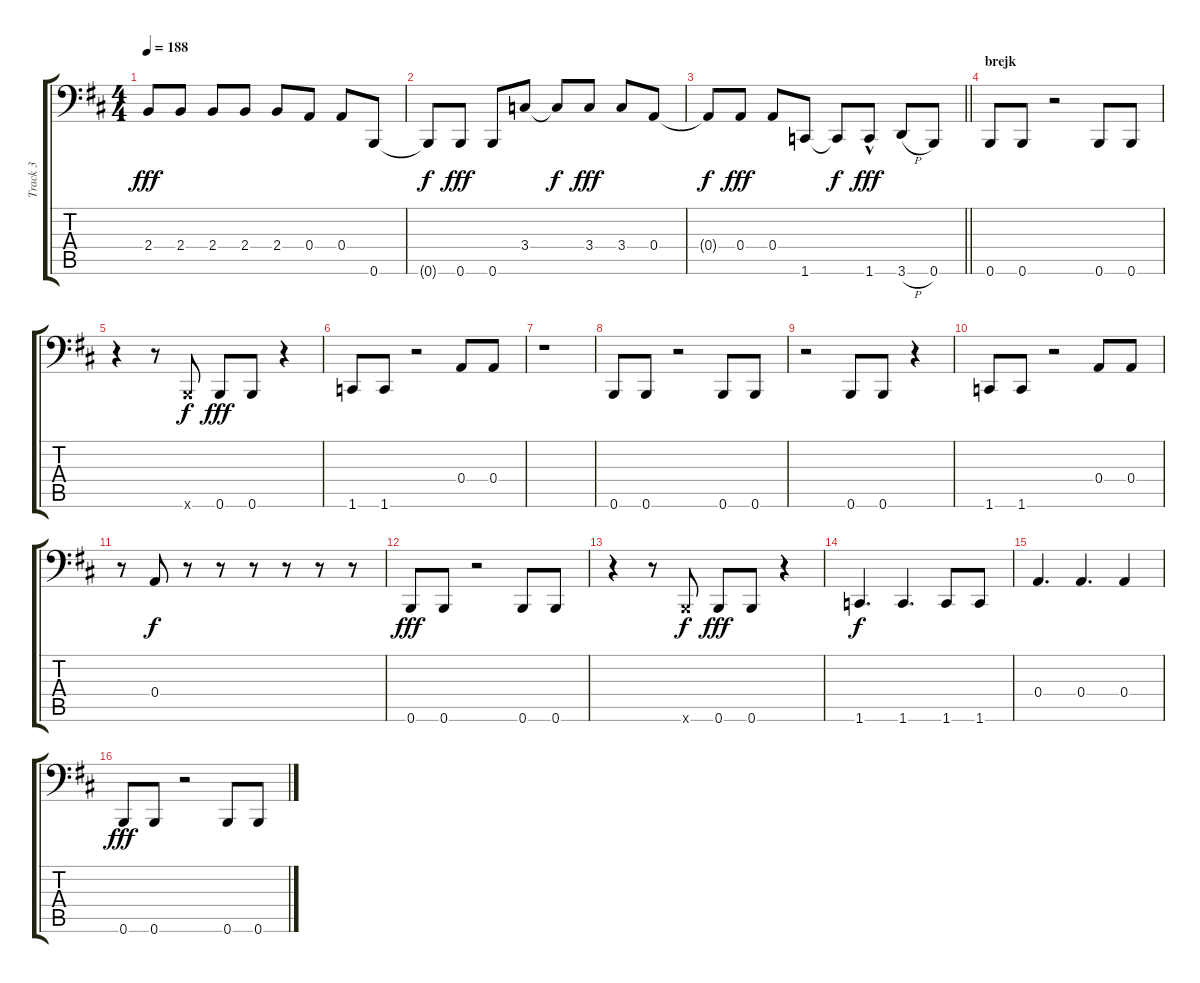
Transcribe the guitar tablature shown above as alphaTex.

\track ("Track 3" "Track 3") {instrument electricbassfinger}
\staff {score tabs}
\tuning (C3 G2 D2 A1 E1 B0) {hide}
\ts (4 4)
\tempo 188
\clef f4
\ks bminor
2.4.8{dy fff} 2.4.8 2.4.8 2.4.8 2.4.8 0.4.8 0.4.8 0.6.8 |
0.6{t}.8{dy f} 0.6.8{dy fff} 0.6.8 3.4.8 3.4{t}.8{dy f} 3.4.8{dy fff} 3.4.8 0.4.8 |
\barLineRight lightlight
0.4{t}.8{dy f} 0.4.8{dy fff} 0.4.8 1.6.8 1.6{t}.8{dy f} 1.6{hac}.8{dy fff} 3.6{h}.8 0.6.8 |
\section ("" "brejk")
0.6.8 0.6.8 r.2 0.6.8 0.6.8 |
r.4 r.8 0.6{x}.8{dy f} 0.6.8{dy fff} 0.6.8 r.4 |
1.6.8 1.6.8 r.2 0.4.8 0.4.8 |
r.1 |
0.6.8 0.6.8 r.2 0.6.8 0.6.8 |
r.2 0.6.8 0.6.8 r.4 |
1.6.8 1.6.8 r.2 0.4.8 0.4.8 |
r.8 0.4.8{dy f} r.8 r.8 r.8 r.8 r.8 r.8 |
0.6.8{dy fff} 0.6.8 r.2 0.6.8 0.6.8 |
r.4 r.8 0.6{x}.8{dy f} 0.6.8{dy fff} 0.6.8 r.4 |
1.6.4{d dy f} 1.6.4{d} 1.6.8 1.6.8 |
0.4.4{d} 0.4.4{d} 0.4.4 |
0.6.8{dy fff} 0.6.8 r.2 0.6.8 0.6.8
